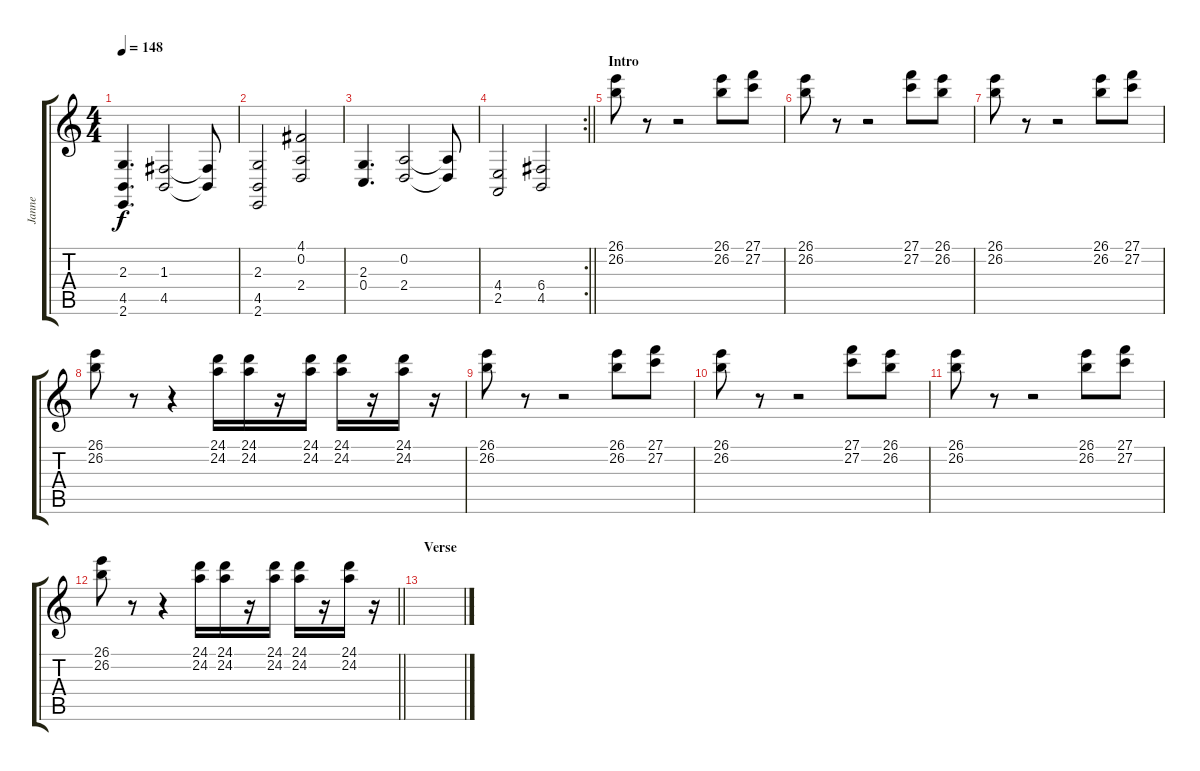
\track ("Janne" "Janne") {instrument stringensemble1}
\staff {score tabs}
\tuning (D4 A3 F3 C3 G2 D2) {hide}
\ts (4 4)
\tempo 148
\clef g2
\ks c
(2.3 4.5 2.6).4{d dy f} (1.3 4.5).2 (1.3{t} 4.5{t}).8 |
(2.3 4.5 2.6).2 (4.1 0.2 2.4).2 |
(2.3 0.4).4{d} (0.2 2.4).2 (0.2{t} 2.4{t}).8 |
\rc 2
\barLineRight lightlight
(4.4 2.5).2 (6.4 4.5).2 |
\section ("" "Intro")
(26.1 26.2).8 r.8 r.2 (26.1 26.2).8 (27.1 27.2).8 |
(26.1 26.2).8 r.8 r.2 (27.1 27.2).8 (26.1 26.2).8 |
(26.1 26.2).8 r.8 r.2 (26.1 26.2).8 (27.1 27.2).8 |
(26.1 26.2).8 r.8 r.4 (24.1 24.2).16 (24.1 24.2).16 r.16 (24.1 24.2).16 (24.1 24.2).16 r.16 (24.1 24.2).16 r.16 |
(26.1 26.2).8 r.8 r.2 (26.1 26.2).8 (27.1 27.2).8 |
(26.1 26.2).8 r.8 r.2 (27.1 27.2).8 (26.1 26.2).8 |
(26.1 26.2).8 r.8 r.2 (26.1 26.2).8 (27.1 27.2).8 |
\barLineRight lightlight
(26.1 26.2).8 r.8 r.4 (24.1 24.2).16 (24.1 24.2).16 r.16 (24.1 24.2).16 (24.1 24.2).16 r.16 (24.1 24.2).16 r.16 |
\section ("" "Verse")
